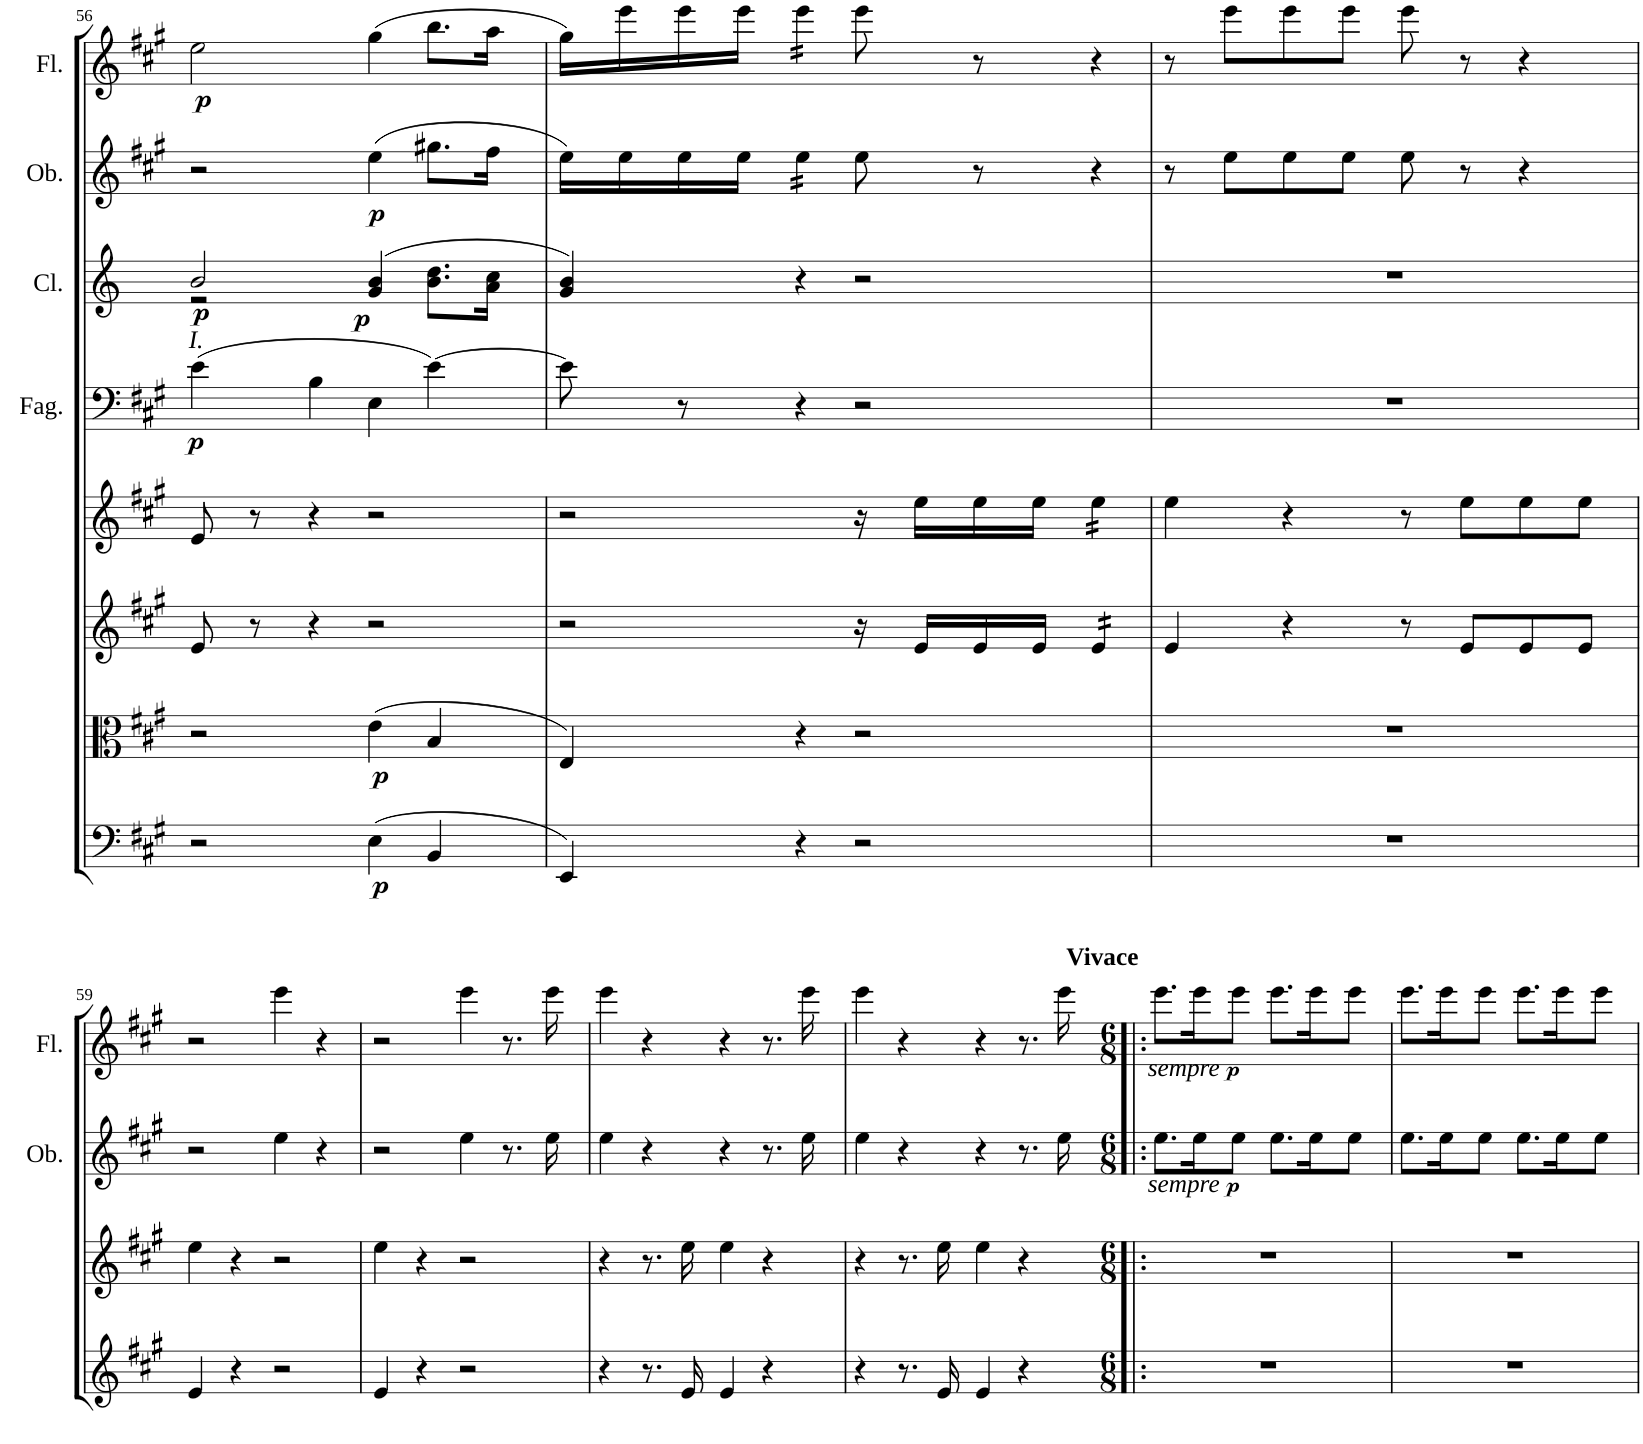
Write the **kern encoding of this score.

**kern	**dynam	**kern	**dynam	**kern	**kern	**kern	**dynam	**kern	**dynam	**kern	**dynam	**kern	**dynam
*part8	*part8	*part7	*part7	*part6	*part5	*part4	*part4	*part3	*part3	*part2	*part2	*part1	*part1
*staff8	*staff8	*staff7	*staff7	*staff6	*staff5	*staff4	*staff4	*staff3	*staff3	*staff2	*staff2	*staff1	*staff1
*I"Violoncello	*	*I"Viola	*	*I"Violino II	*I"Violino I	*I"Fagotti	*	*I"Clarinetti in A	*	*I"Oboi	*	*I"Flauti	*
*	*	*	*	*	*	*I'Fag.	*	*I'Cl.	*	*I'Ob.	*	*I'Fl.	*
!!LO:PB:g=z
*clefF4	*	*clefC3	*	*clefG2	*clefG2	*clefF4	*	*clefG2	*	*clefG2	*	*clefG2	*
*	*	*	*	*	*	*	*	*Trd2c3	*	*	*	*	*
*k[f#c#g#]	*	*k[f#c#g#]	*	*k[f#c#g#]	*k[f#c#g#]	*k[f#c#g#]	*	*k[]	*	*k[f#c#g#]	*	*k[f#c#g#]	*
*M4/4	*	*M4/4	*	*M4/4	*M4/4	*M4/4	*	*M4/4	*	*M4/4	*	*M4/4	*
*met(c)	*	*met(c)	*	*met(c)	*met(c)	*met(c)	*	*met(c)	*	*met(c)	*	*met(c)	*
=56	=56	=56	=56	=56	=56	=56	=56	=56	=56	=56	=56	=56	=56
*	*	*	*	*	*	*	*	*^	*	*	*	*	*
!	!	!	!	!	!	!LO:TX:a:i:t=I.	!	!	!	!	!	!	!	!
!	!	!	!	!	!	!	!LO:DY:b	!	!	!LO:DY:b	!	!	!	!LO:DY:b
2r	.	2r	.	8e/	8e/	(4e\	p	2b/	2r	p	2r	.	2ee\	p
.	.	.	.	8r	8r	.	.	.	.	.	.	.	.	.
.	.	.	.	4r	4r	4B\	.	.	.	.	.	.	.	.
!	!LO:DY:b	!	!LO:DY:b	!	!	!	!	!	!	!LO:DY:b	!	!LO:DY:b	!	!
(4E\	p	(4e\	p	2r	2r	4E\	.	(4g/ 4b/	2ryy	p	(4ee\	p	(4gg#\	.
4BB/	.	4B/	.	.	.	[4e\)	.	8.b\ 8.dd\L	.	.	8.gg#X\L	.	8.bb\L	.
.	.	.	.	.	.	.	.	16a\ 16cc\Jk	.	.	16ff#\Jk	.	16aa\Jk	.
*	*	*	*	*	*	*	*	*v	*v	*	*	*	*	*
=57	=57	=57	=57	=57	=57	=57	=57	=57	=57	=57	=57	=57	=57
4EE/)	.	4E/)	.	2r	2r	8e\]	.	4g/ 4b/)	.	16ee\LL)	.	16gg#\LL)	.
.	.	.	.	.	.	.	.	.	.	16ee\	.	16eee\	.
.	.	.	.	.	.	8r	.	.	.	16ee\	.	16eee\	.
.	.	.	.	.	.	.	.	.	.	16ee\JJ	.	16eee\JJ	.
*	*	*	*	*	*	*	*	*	*	*tremolo	*	*	*
*	*	*	*	*	*	*	*	*	*	*	*	*tremolo	*
4r	.	4r	.	.	.	4r	.	4r	.	16ee\LL	.	16eee\LL	.
.	.	.	.	.	.	.	.	.	.	16ee\	.	16eee\	.
.	.	.	.	.	.	.	.	.	.	16ee\	.	16eee\	.
.	.	.	.	.	.	.	.	.	.	16ee\JJ	.	16eee\JJ	.
*	*	*	*	*	*	*	*	*	*	*	*	*Xtremolo	*
*	*	*	*	*	*	*	*	*	*	*Xtremolo	*	*	*
2r	.	2r	.	16r	16r	2r	.	2r	.	8ee\	.	8eee\	.
.	.	.	.	16e/LL	16ee\LL	.	.	.	.	.	.	.	.
.	.	.	.	16e/	16ee\	.	.	.	.	8r	.	8r	.
.	.	.	.	16e/JJ	16ee\JJ	.	.	.	.	.	.	.	.
*	*	*	*	*tremolo	*	*	*	*	*	*	*	*	*
*	*	*	*	*	*tremolo	*	*	*	*	*	*	*	*
.	.	.	.	16e/LL	16ee\LL	.	.	.	.	4r	.	4r	.
.	.	.	.	16e/	16ee\	.	.	.	.	.	.	.	.
.	.	.	.	16e/	16ee\	.	.	.	.	.	.	.	.
.	.	.	.	16e/JJ	16ee\JJ	.	.	.	.	.	.	.	.
*	*	*	*	*	*Xtremolo	*	*	*	*	*	*	*	*
*	*	*	*	*Xtremolo	*	*	*	*	*	*	*	*	*
=58	=58	=58	=58	=58	=58	=58	=58	=58	=58	=58	=58	=58	=58
1r	.	1r	.	4e/	4ee\	1r	.	1r	.	8r	.	8r	.
.	.	.	.	.	.	.	.	.	.	8ee\L	.	8eee\L	.
.	.	.	.	4r	4r	.	.	.	.	8ee\	.	8eee\	.
.	.	.	.	.	.	.	.	.	.	8ee\J	.	8eee\J	.
.	.	.	.	8r	8r	.	.	.	.	8ee\	.	8eee\	.
.	.	.	.	8e/L	8ee\L	.	.	.	.	8r	.	8r	.
.	.	.	.	8e/	8ee\	.	.	.	.	4r	.	4r	.
.	.	.	.	8e/J	8ee\J	.	.	.	.	.	.	.	.
!!LO:LB:g=z
=59	=59	=59	=59	=59	=59	=59	=59	=59	=59	=59	=59	=59	=59
1r	.	1r	.	4e/	4ee\	1r	.	1r	.	2r	.	2r	.
.	.	.	.	4r	4r	.	.	.	.	.	.	.	.
.	.	.	.	2r	2r	.	.	.	.	4ee\	.	4eee\	.
.	.	.	.	.	.	.	.	.	.	4r	.	4r	.
=60	=60	=60	=60	=60	=60	=60	=60	=60	=60	=60	=60	=60	=60
1r	.	1r	.	4e/	4ee\	1r	.	1r	.	2r	.	2r	.
.	.	.	.	4r	4r	.	.	.	.	.	.	.	.
.	.	.	.	2r	2r	.	.	.	.	4ee\	.	4eee\	.
.	.	.	.	.	.	.	.	.	.	8.r	.	8.r	.
.	.	.	.	.	.	.	.	.	.	16ee\	.	16eee\	.
=61	=61	=61	=61	=61	=61	=61	=61	=61	=61	=61	=61	=61	=61
1r	.	1r	.	4r	4r	1r	.	1r	.	4ee\	.	4eee\	.
.	.	.	.	8.r	8.r	.	.	.	.	4r	.	4r	.
.	.	.	.	16e/	16ee\	.	.	.	.	.	.	.	.
.	.	.	.	4e/	4ee\	.	.	.	.	4r	.	4r	.
.	.	.	.	4r	4r	.	.	.	.	8.r	.	8.r	.
.	.	.	.	.	.	.	.	.	.	16ee\	.	16eee\	.
=62	=62	=62	=62	=62	=62	=62	=62	=62	=62	=62	=62	=62	=62
1r	.	1r	.	4r	4r	1r	.	1r	.	4ee\	.	4eee\	.
.	.	.	.	8.r	8.r	.	.	.	.	4r	.	4r	.
.	.	.	.	16e/	16ee\	.	.	.	.	.	.	.	.
.	.	.	.	4e/	4ee\	.	.	.	.	4r	.	4r	.
.	.	.	.	4r	4r	.	.	.	.	8.r	.	8.r	.
.	.	.	.	.	.	.	.	.	.	16ee\	.	16eee\	.
=63!|:	=63!|:	=63!|:	=63!|:	=63!|:	=63!|:	=63!|:	=63!|:	=63!|:	=63!|:	=63!|:	=63!|:	=63!|:	=63!|:
*M6/8	*	*M6/8	*	*M6/8	*M6/8	*M6/8	*	*M6/8	*	*M6/8	*	*M6/8	*
!	!	!	!	!	!	!	!	!	!	!	!	!LO:TX:a:B:t=Vivace	!
!	!	!	!	!	!	!	!	!	!	!	!	!LO:TX:a:i:t=sempre	!
!	!	!	!	!	!	!	!	!	!	!LO:TX:b:i:t=sempre	!	!	!
2.r	.	2.r	.	2.r	2.r	2.r	.	2.r	.	8.ee\L	.	8.eee\L	.
.	.	.	.	.	.	.	.	.	.	16ee\K	.	16eee\K	.
.	.	.	.	.	.	.	.	.	.	8ee\J	.	8eee\J	.
.	.	.	.	.	.	.	.	.	.	8.ee\L	.	8.eee\L	.
.	.	.	.	.	.	.	.	.	.	16ee\K	.	16eee\K	.
.	.	.	.	.	.	.	.	.	.	8ee\J	.	8eee\J	.
=64	=64	=64	=64	=64	=64	=64	=64	=64	=64	=64	=64	=64	=64
2.r	.	2.r	.	2.r	2.r	2.r	.	2.r	.	8.ee\L	.	8.eee\L	.
.	.	.	.	.	.	.	.	.	.	16ee\K	.	16eee\K	.
.	.	.	.	.	.	.	.	.	.	8ee\J	.	8eee\J	.
.	.	.	.	.	.	.	.	.	.	8.ee\L	.	8.eee\L	.
.	.	.	.	.	.	.	.	.	.	16ee\K	.	16eee\K	.
.	.	.	.	.	.	.	.	.	.	8ee\J	.	8eee\J	.
=	=	=	=	=	=	=	=	=	=	=	=	=	=
*-	*-	*-	*-	*-	*-	*-	*-	*-	*-	*-	*-	*-	*-
